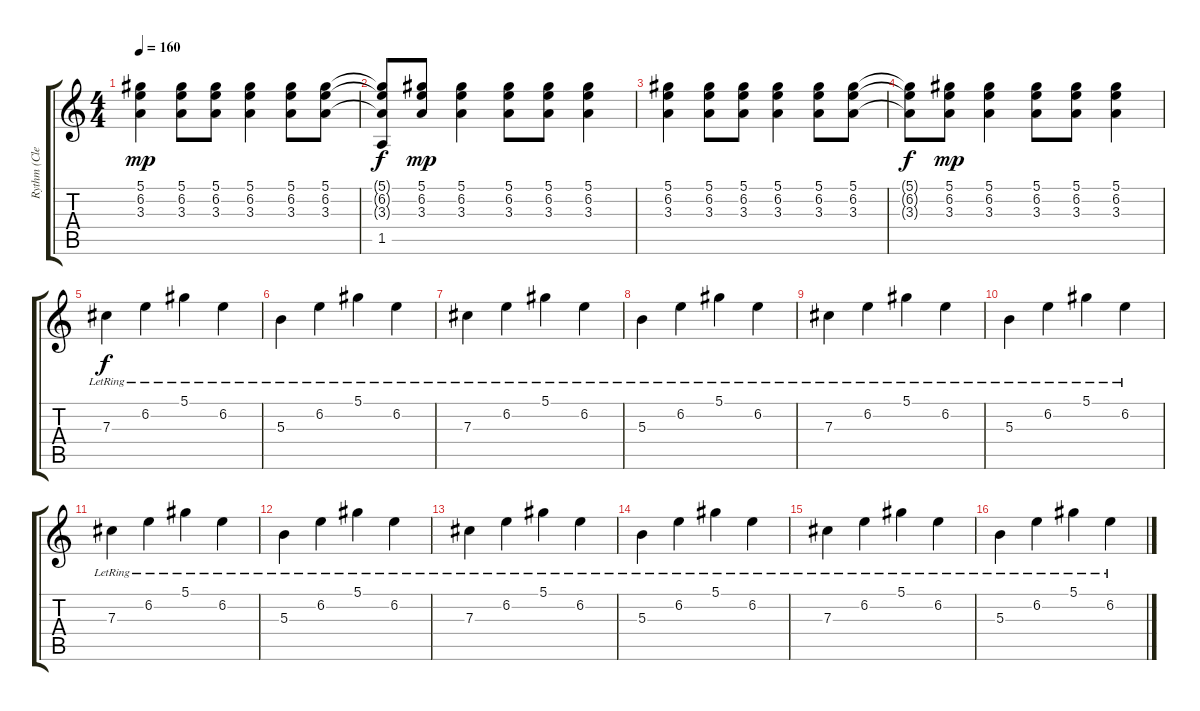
\track ("Rythm (Clean)" "Rythm (Cle") {instrument electricguitarclean}
\staff {score tabs}
\tuning (Eb4 Bb3 Gb3 Db3 Ab2 Db2) {hide}
\ts (4 4)
\tempo 160
\clef g2
\ks c
(5.1 6.2 3.3).4{dy mp} (5.1 6.2 3.3).8 (5.1 6.2 3.3).8 (5.1 6.2 3.3).4 (5.1 6.2 3.3).8 (5.1 6.2 3.3).8 |
(5.1{t} 6.2{t} 3.3{t} 1.5).8{dy f} (5.1 6.2 3.3).8{dy mp} (5.1 6.2 3.3).4 (5.1 6.2 3.3).8 (5.1 6.2 3.3).8 (5.1 6.2 3.3).4 |
(5.1 6.2 3.3).4 (5.1 6.2 3.3).8 (5.1 6.2 3.3).8 (5.1 6.2 3.3).4 (5.1 6.2 3.3).8 (5.1 6.2 3.3).8 |
(5.1{t} 6.2{t} 3.3{t}).8{dy f} (5.1 6.2 3.3).8{dy mp} (5.1 6.2 3.3).4 (5.1 6.2 3.3).8 (5.1 6.2 3.3).8 (5.1 6.2 3.3).4 |
7.3{lr}.4{dy f} 6.2{lr}.4 5.1{lr}.4 6.2{lr}.4 |
5.3{lr}.4 6.2{lr}.4 5.1{lr}.4 6.2{lr}.4 |
7.3{lr}.4 6.2{lr}.4 5.1{lr}.4 6.2{lr}.4 |
5.3{lr}.4 6.2{lr}.4 5.1{lr}.4 6.2{lr}.4 |
7.3{lr}.4 6.2{lr}.4 5.1{lr}.4 6.2{lr}.4 |
5.3{lr}.4 6.2{lr}.4 5.1{lr}.4 6.2{lr}.4 |
7.3{lr}.4 6.2{lr}.4 5.1{lr}.4 6.2{lr}.4 |
5.3{lr}.4 6.2{lr}.4 5.1{lr}.4 6.2{lr}.4 |
7.3{lr}.4 6.2{lr}.4 5.1{lr}.4 6.2{lr}.4 |
5.3{lr}.4 6.2{lr}.4 5.1{lr}.4 6.2{lr}.4 |
7.3{lr}.4 6.2{lr}.4 5.1{lr}.4 6.2{lr}.4 |
5.3{lr}.4 6.2{lr}.4 5.1{lr}.4 6.2{lr}.4
